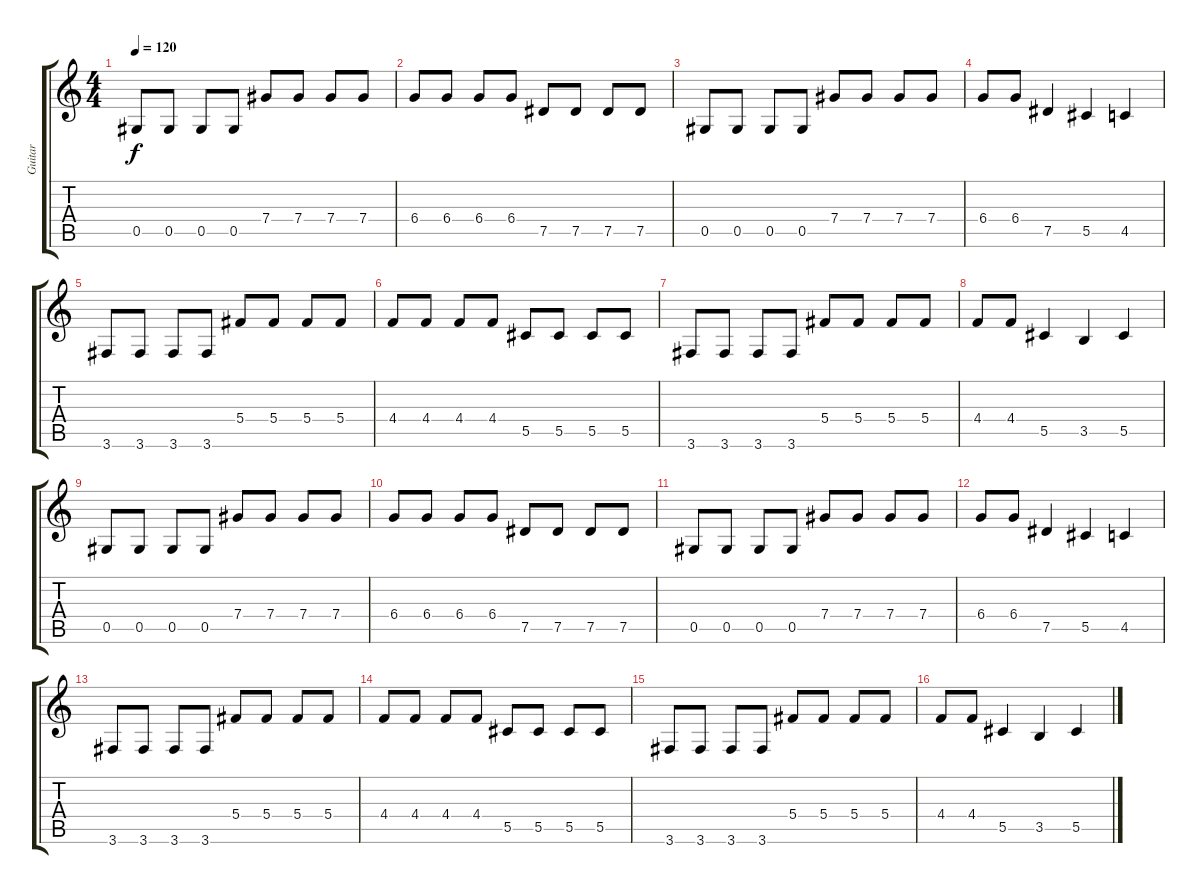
\track ("Guitar" "Guitar") {instrument distortionguitar}
\staff {score tabs}
\tuning (Eb4 Bb3 Gb3 Db3 Ab2 Eb2) {hide}
\ts (4 4)
\tempo 120
\clef g2
\ks c
0.5.8{dy f} 0.5.8 0.5.8 0.5.8 7.4.8 7.4.8 7.4.8 7.4.8 |
6.4.8 6.4.8 6.4.8 6.4.8 7.5.8 7.5.8 7.5.8 7.5.8 |
0.5.8 0.5.8 0.5.8 0.5.8 7.4.8 7.4.8 7.4.8 7.4.8 |
6.4.8 6.4.8 7.5.4 5.5.4 4.5.4 |
3.6.8 3.6.8 3.6.8 3.6.8 5.4.8 5.4.8 5.4.8 5.4.8 |
4.4.8 4.4.8 4.4.8 4.4.8 5.5.8 5.5.8 5.5.8 5.5.8 |
3.6.8 3.6.8 3.6.8 3.6.8 5.4.8 5.4.8 5.4.8 5.4.8 |
4.4.8 4.4.8 5.5.4 3.5.4 5.5.4 |
0.5.8 0.5.8 0.5.8 0.5.8 7.4.8 7.4.8 7.4.8 7.4.8 |
6.4.8 6.4.8 6.4.8 6.4.8 7.5.8 7.5.8 7.5.8 7.5.8 |
0.5.8 0.5.8 0.5.8 0.5.8 7.4.8 7.4.8 7.4.8 7.4.8 |
6.4.8 6.4.8 7.5.4 5.5.4 4.5.4 |
3.6.8 3.6.8 3.6.8 3.6.8 5.4.8 5.4.8 5.4.8 5.4.8 |
4.4.8 4.4.8 4.4.8 4.4.8 5.5.8 5.5.8 5.5.8 5.5.8 |
3.6.8 3.6.8 3.6.8 3.6.8 5.4.8 5.4.8 5.4.8 5.4.8 |
4.4.8 4.4.8 5.5.4 3.5.4 5.5.4
